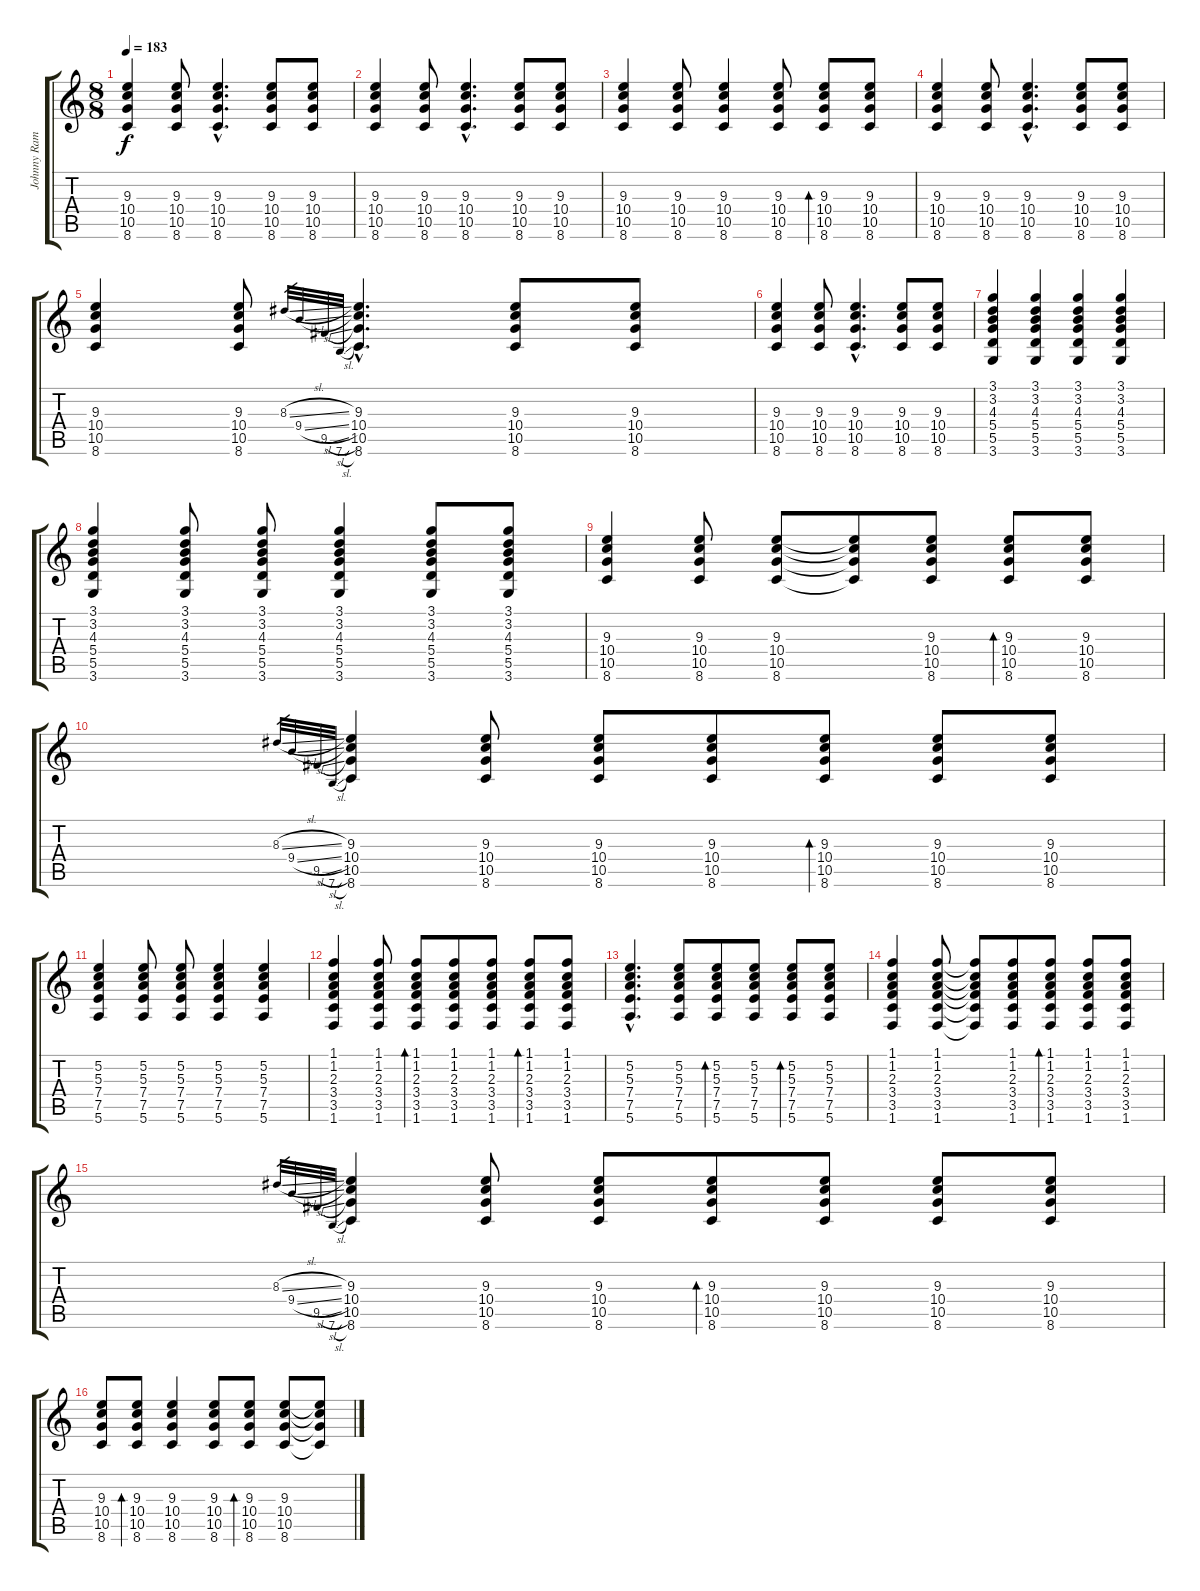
\track ("Johnny Ramone - Guitar" "Johnny Ram") {instrument distortionguitar}
\staff {score tabs}
\tuning (E4 B3 G3 D3 A2 E2) {hide}
\ts (8 8)
\tempo 183
\clef g2
\ks c
(9.3 10.4 10.5 8.6).4{dy f} (9.3 10.4 10.5 8.6).8 (9.3{hac} 10.4{hac} 10.5{hac} 8.6{hac}).4{d} (9.3 10.4 10.5 8.6).8 (9.3 10.4 10.5 8.6).8 |
(9.3 10.4 10.5 8.6).4 (9.3 10.4 10.5 8.6).8 (9.3{hac} 10.4{hac} 10.5{hac} 8.6{hac}).4{d} (9.3 10.4 10.5 8.6).8 (9.3 10.4 10.5 8.6).8 |
(9.3 10.4 10.5 8.6).4 (9.3 10.4 10.5 8.6).8 (9.3 10.4 10.5 8.6).4 (9.3 10.4 10.5 8.6).8 (9.3 10.4 10.5 8.6).8{bd 240} (9.3 10.4 10.5 8.6).8 |
(9.3 10.4 10.5 8.6).4 (9.3 10.4 10.5 8.6).8 (9.3{hac} 10.4{hac} 10.5{hac} 8.6{hac}).4{d} (9.3 10.4 10.5 8.6).8 (9.3 10.4 10.5 8.6).8 |
(9.3 10.4 10.5 8.6).4 (9.3 10.4 10.5 8.6).8 8.3{sl}.32{gr} 9.4{sl}.32{gr} 9.5{sl}.32{gr} 7.6{sl}.32{gr} (9.3{hac} 10.4{hac} 10.5{hac} 8.6{hac}).4{d} (9.3 10.4 10.5 8.6).8 (9.3 10.4 10.5 8.6).8 |
(9.3 10.4 10.5 8.6).4 (9.3 10.4 10.5 8.6).8 (9.3{hac} 10.4{hac} 10.5{hac} 8.6{hac}).4{d} (9.3 10.4 10.5 8.6).8 (9.3 10.4 10.5 8.6).8 |
(3.1 3.2 4.3 5.4 5.5 3.6).4 (3.1 3.2 4.3 5.4 5.5 3.6).4 (3.1 3.2 4.3 5.4 5.5 3.6).4 (3.1 3.2 4.3 5.4 5.5 3.6).4 |
(3.1 3.2 4.3 5.4 5.5 3.6).4 (3.1 3.2 4.3 5.4 5.5 3.6).8 (3.1 3.2 4.3 5.4 5.5 3.6).8 (3.1 3.2 4.3 5.4 5.5 3.6).4 (3.1 3.2 4.3 5.4 5.5 3.6).8 (3.1 3.2 4.3 5.4 5.5 3.6).8 |
(9.3 10.4 10.5 8.6).4 (9.3 10.4 10.5 8.6).8 (9.3 10.4 10.5 8.6).8 (9.3{t} 10.4{t} 10.5{t} 8.6{t}).8 (9.3 10.4 10.5 8.6).8 (9.3 10.4 10.5 8.6).8{bd 240} (9.3 10.4 10.5 8.6).8 |
8.3{sl}.32{gr} 9.4{sl}.32{gr} 9.5{sl}.32{gr} 7.6{sl}.32{gr} (9.3 10.4 10.5 8.6).4 (9.3 10.4 10.5 8.6).8 (9.3 10.4 10.5 8.6).8 (9.3 10.4 10.5 8.6).8 (9.3 10.4 10.5 8.6).8{bd 240} (9.3 10.4 10.5 8.6).8 (9.3 10.4 10.5 8.6).8 |
(5.2 5.3 7.4 7.5 5.6).4 (5.2 5.3 7.4 7.5 5.6).8 (5.2 5.3 7.4 7.5 5.6).8 (5.2 5.3 7.4 7.5 5.6).4 (5.2 5.3 7.4 7.5 5.6).4 |
(1.1 1.2 2.3 3.4 3.5 1.6).4 (1.1 1.2 2.3 3.4 3.5 1.6).8 (1.1 1.2 2.3 3.4 3.5 1.6).8{bd 240} (1.1 1.2 2.3 3.4 3.5 1.6).8 (1.1 1.2 2.3 3.4 3.5 1.6).8 (1.1 1.2 2.3 3.4 3.5 1.6).8{bd 240} (1.1 1.2 2.3 3.4 3.5 1.6).8 |
(5.2{hac} 5.3{hac} 7.4{hac} 7.5{hac} 5.6{hac}).4{d} (5.2 5.3 7.4 7.5 5.6).8 (5.2 5.3 7.4 7.5 5.6).8{bd 240} (5.2 5.3 7.4 7.5 5.6).8 (5.2 5.3 7.4 7.5 5.6).8{bd 240} (5.2 5.3 7.4 7.5 5.6).8 |
(1.1 1.2 2.3 3.4 3.5 1.6).4 (1.1 1.2 2.3 3.4 3.5 1.6).8 (1.1{t} 1.2{t} 2.3{t} 3.4{t} 3.5{t} 1.6{t}).8 (1.1 1.2 2.3 3.4 3.5 1.6).8 (1.1 1.2 2.3 3.4 3.5 1.6).8{bd 240} (1.1 1.2 2.3 3.4 3.5 1.6).8 (1.1 1.2 2.3 3.4 3.5 1.6).8 |
8.3{sl}.32{gr} 9.4{sl}.32{gr} 9.5{sl}.32{gr} 7.6{sl}.32{gr} (9.3 10.4 10.5 8.6).4 (9.3 10.4 10.5 8.6).8 (9.3 10.4 10.5 8.6).8 (9.3 10.4 10.5 8.6).8{bd 240} (9.3 10.4 10.5 8.6).8 (9.3 10.4 10.5 8.6).8 (9.3 10.4 10.5 8.6).8 |
(9.3 10.4 10.5 8.6).8 (9.3 10.4 10.5 8.6).8{bd 240} (9.3 10.4 10.5 8.6).4 (9.3 10.4 10.5 8.6).8 (9.3 10.4 10.5 8.6).8{bd 240} (9.3 10.4 10.5 8.6).8 (9.3{t} 10.4{t} 10.5{t} 8.6{t}).8
